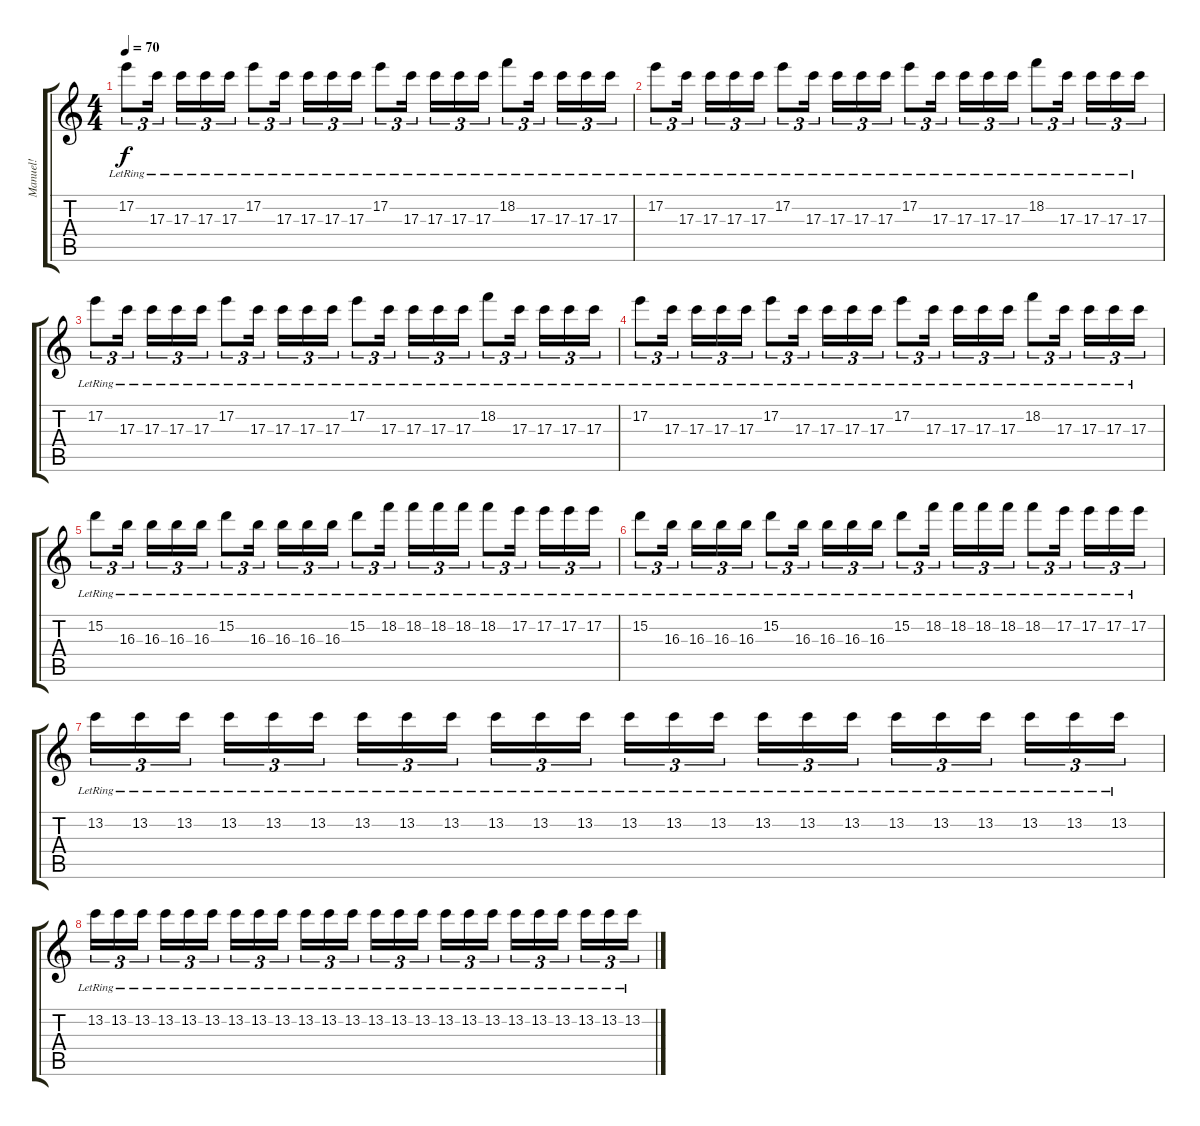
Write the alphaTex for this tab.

\track ("Manuel!" "Manuel!") {instrument electricguitarclean}
\staff {score tabs}
\tuning (E4 B3 G3 D3 A2 E2) {hide}
\ts (4 4)
\tempo 70
\clef g2
\ks c
17.2{lr}.8{tu (3 2) dy f} 17.3{lr}.16{tu (3 2) beam splitsecondary} 17.3{lr}.16{tu (3 2)} 17.3{lr}.16{tu (3 2)} 17.3{lr}.16{tu (3 2)} 17.2{lr}.8{tu (3 2)} 17.3{lr}.16{tu (3 2) beam splitsecondary} 17.3{lr}.16{tu (3 2)} 17.3{lr}.16{tu (3 2)} 17.3{lr}.16{tu (3 2)} 17.2{lr}.8{tu (3 2)} 17.3{lr}.16{tu (3 2) beam splitsecondary} 17.3{lr}.16{tu (3 2)} 17.3{lr}.16{tu (3 2)} 17.3{lr}.16{tu (3 2)} 18.2{lr}.8{tu (3 2)} 17.3{lr}.16{tu (3 2) beam splitsecondary} 17.3{lr}.16{tu (3 2)} 17.3{lr}.16{tu (3 2)} 17.3{lr}.16{tu (3 2)} |
17.2{lr}.8{tu (3 2)} 17.3{lr}.16{tu (3 2) beam splitsecondary} 17.3{lr}.16{tu (3 2)} 17.3{lr}.16{tu (3 2)} 17.3{lr}.16{tu (3 2)} 17.2{lr}.8{tu (3 2)} 17.3{lr}.16{tu (3 2) beam splitsecondary} 17.3{lr}.16{tu (3 2)} 17.3{lr}.16{tu (3 2)} 17.3{lr}.16{tu (3 2)} 17.2{lr}.8{tu (3 2)} 17.3{lr}.16{tu (3 2) beam splitsecondary} 17.3{lr}.16{tu (3 2)} 17.3{lr}.16{tu (3 2)} 17.3{lr}.16{tu (3 2)} 18.2{lr}.8{tu (3 2)} 17.3{lr}.16{tu (3 2) beam splitsecondary} 17.3{lr}.16{tu (3 2)} 17.3{lr}.16{tu (3 2)} 17.3{lr}.16{tu (3 2)} |
17.2{lr}.8{tu (3 2)} 17.3{lr}.16{tu (3 2) beam splitsecondary} 17.3{lr}.16{tu (3 2)} 17.3{lr}.16{tu (3 2)} 17.3{lr}.16{tu (3 2)} 17.2{lr}.8{tu (3 2)} 17.3{lr}.16{tu (3 2) beam splitsecondary} 17.3{lr}.16{tu (3 2)} 17.3{lr}.16{tu (3 2)} 17.3{lr}.16{tu (3 2)} 17.2{lr}.8{tu (3 2)} 17.3{lr}.16{tu (3 2) beam splitsecondary} 17.3{lr}.16{tu (3 2)} 17.3{lr}.16{tu (3 2)} 17.3{lr}.16{tu (3 2)} 18.2{lr}.8{tu (3 2)} 17.3{lr}.16{tu (3 2) beam splitsecondary} 17.3{lr}.16{tu (3 2)} 17.3{lr}.16{tu (3 2)} 17.3{lr}.16{tu (3 2)} |
17.2{lr}.8{tu (3 2)} 17.3{lr}.16{tu (3 2) beam splitsecondary} 17.3{lr}.16{tu (3 2)} 17.3{lr}.16{tu (3 2)} 17.3{lr}.16{tu (3 2)} 17.2{lr}.8{tu (3 2)} 17.3{lr}.16{tu (3 2) beam splitsecondary} 17.3{lr}.16{tu (3 2)} 17.3{lr}.16{tu (3 2)} 17.3{lr}.16{tu (3 2)} 17.2{lr}.8{tu (3 2)} 17.3{lr}.16{tu (3 2) beam splitsecondary} 17.3{lr}.16{tu (3 2)} 17.3{lr}.16{tu (3 2)} 17.3{lr}.16{tu (3 2)} 18.2{lr}.8{tu (3 2)} 17.3{lr}.16{tu (3 2) beam splitsecondary} 17.3{lr}.16{tu (3 2)} 17.3{lr}.16{tu (3 2)} 17.3{lr}.16{tu (3 2)} |
15.2{lr}.8{tu (3 2)} 16.3{lr}.16{tu (3 2) beam splitsecondary} 16.3{lr}.16{tu (3 2)} 16.3{lr}.16{tu (3 2)} 16.3{lr}.16{tu (3 2)} 15.2{lr}.8{tu (3 2)} 16.3{lr}.16{tu (3 2) beam splitsecondary} 16.3{lr}.16{tu (3 2)} 16.3{lr}.16{tu (3 2)} 16.3{lr}.16{tu (3 2)} 15.2{lr}.8{tu (3 2)} 18.2{lr}.16{tu (3 2) beam splitsecondary} 18.2{lr}.16{tu (3 2)} 18.2{lr}.16{tu (3 2)} 18.2{lr}.16{tu (3 2)} 18.2{lr}.8{tu (3 2)} 17.2{lr}.16{tu (3 2) beam splitsecondary} 17.2{lr}.16{tu (3 2)} 17.2{lr}.16{tu (3 2)} 17.2{lr}.16{tu (3 2)} |
15.2{lr}.8{tu (3 2)} 16.3{lr}.16{tu (3 2) beam splitsecondary} 16.3{lr}.16{tu (3 2)} 16.3{lr}.16{tu (3 2)} 16.3{lr}.16{tu (3 2)} 15.2{lr}.8{tu (3 2)} 16.3{lr}.16{tu (3 2) beam splitsecondary} 16.3{lr}.16{tu (3 2)} 16.3{lr}.16{tu (3 2)} 16.3{lr}.16{tu (3 2)} 15.2{lr}.8{tu (3 2)} 18.2{lr}.16{tu (3 2) beam splitsecondary} 18.2{lr}.16{tu (3 2)} 18.2{lr}.16{tu (3 2)} 18.2{lr}.16{tu (3 2)} 18.2{lr}.8{tu (3 2)} 17.2{lr}.16{tu (3 2) beam splitsecondary} 17.2{lr}.16{tu (3 2)} 17.2{lr}.16{tu (3 2)} 17.2{lr}.16{tu (3 2)} |
13.2{lr}.16{tu (3 2)} 13.2{lr}.16{tu (3 2)} 13.2{lr}.16{tu (3 2) beam splitsecondary} 13.2{lr}.16{tu (3 2)} 13.2{lr}.16{tu (3 2)} 13.2{lr}.16{tu (3 2)} 13.2{lr}.16{tu (3 2)} 13.2{lr}.16{tu (3 2)} 13.2{lr}.16{tu (3 2) beam splitsecondary} 13.2{lr}.16{tu (3 2)} 13.2{lr}.16{tu (3 2)} 13.2{lr}.16{tu (3 2)} 13.2{lr}.16{tu (3 2)} 13.2{lr}.16{tu (3 2)} 13.2{lr}.16{tu (3 2) beam splitsecondary} 13.2{lr}.16{tu (3 2)} 13.2{lr}.16{tu (3 2)} 13.2{lr}.16{tu (3 2)} 13.2{lr}.16{tu (3 2)} 13.2{lr}.16{tu (3 2)} 13.2{lr}.16{tu (3 2) beam splitsecondary} 13.2{lr}.16{tu (3 2)} 13.2{lr}.16{tu (3 2)} 13.2{lr}.16{tu (3 2)} |
13.2{lr}.16{tu (3 2)} 13.2{lr}.16{tu (3 2)} 13.2{lr}.16{tu (3 2) beam splitsecondary} 13.2{lr}.16{tu (3 2)} 13.2{lr}.16{tu (3 2)} 13.2{lr}.16{tu (3 2)} 13.2{lr}.16{tu (3 2)} 13.2{lr}.16{tu (3 2)} 13.2{lr}.16{tu (3 2) beam splitsecondary} 13.2{lr}.16{tu (3 2)} 13.2{lr}.16{tu (3 2)} 13.2{lr}.16{tu (3 2)} 13.2{lr}.16{tu (3 2)} 13.2{lr}.16{tu (3 2)} 13.2{lr}.16{tu (3 2) beam splitsecondary} 13.2{lr}.16{tu (3 2)} 13.2{lr}.16{tu (3 2)} 13.2{lr}.16{tu (3 2)} 13.2{lr}.16{tu (3 2)} 13.2{lr}.16{tu (3 2)} 13.2{lr}.16{tu (3 2) beam splitsecondary} 13.2{lr}.16{tu (3 2)} 13.2{lr}.16{tu (3 2)} 13.2{lr}.16{tu (3 2)}
